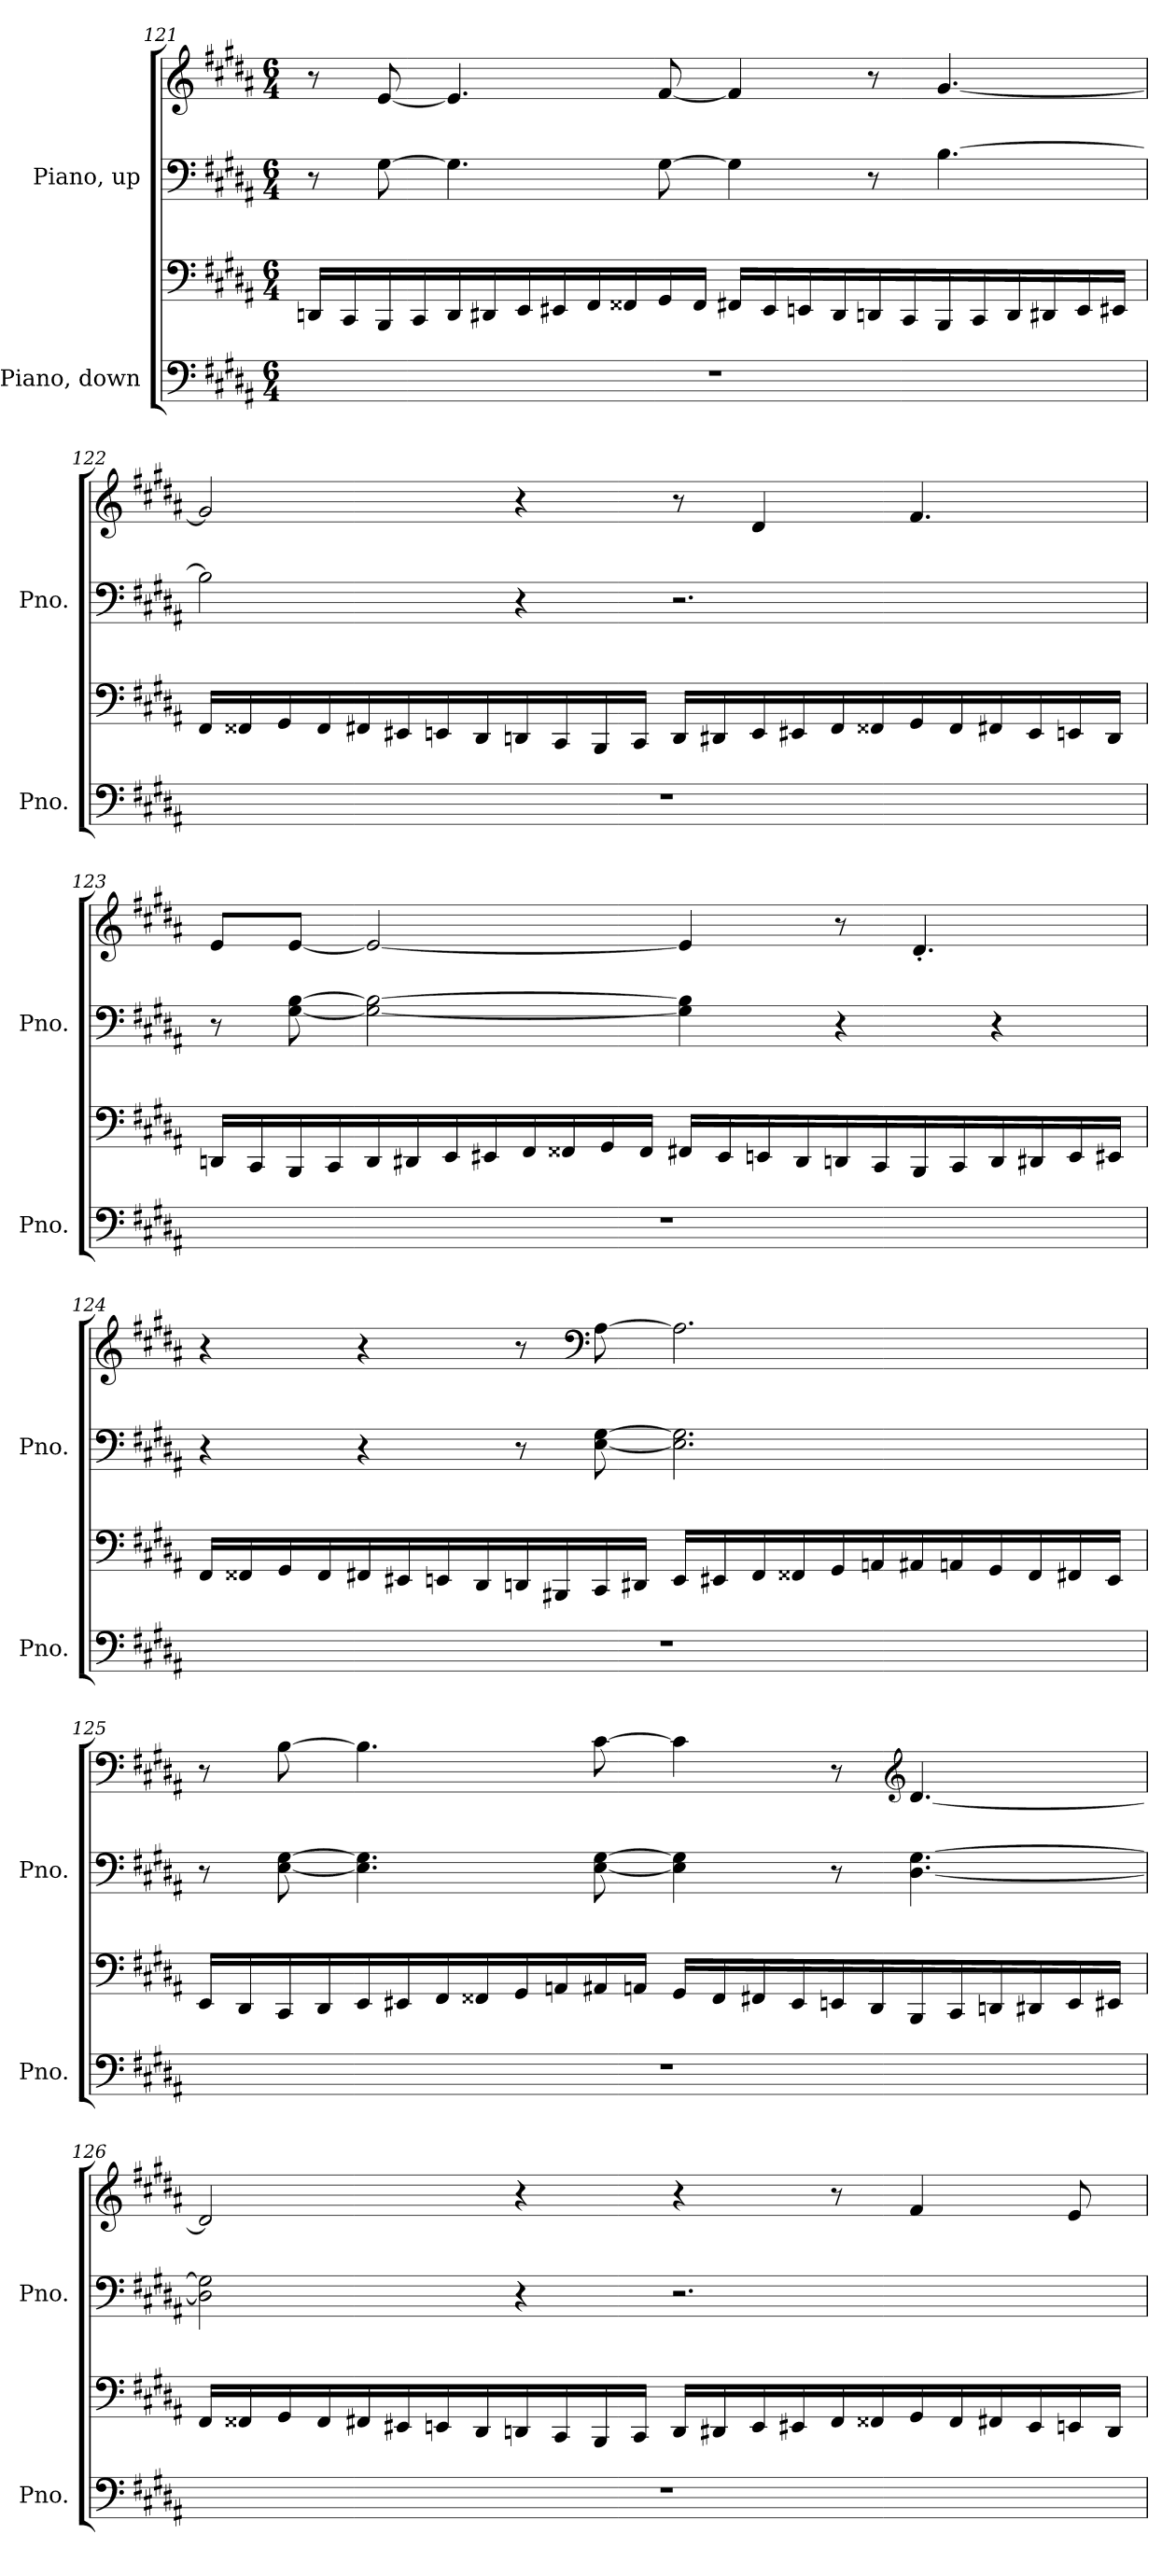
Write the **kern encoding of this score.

**kern	**kern	**kern	**kern
*part2	*part2	*part1	*part1
*staff4	*staff3	*staff2	*staff1
*I"Piano, down	*	*I"Piano, up	*
*I'Pno.	*	*I'Pno.	*
!!LO:LB:g=z
*clefF4	*clefF4	*clefF4	*clefG2
*k[f#c#g#d#a#]	*k[f#c#g#d#a#]	*k[f#c#g#d#a#]	*k[f#c#g#d#a#]
*M6/4	*M6/4	*M6/4	*M6/4
=121	=121	=121	=121
1.r	16DDn/LL	8r	8r
.	16CC#/	.	.
.	16BBB/	[8G#\	[8e/
.	16CC#/	.	.
.	16DD/	4.G#\]	4.e/]
.	16DD#X/	.	.
.	16EE/	.	.
.	16EE#X/	.	.
.	16FF#/	.	.
.	16FF##X/	.	.
.	16GG#/	[8G#\	[8f#/
.	16FF##/JJ	.	.
.	16FF#X/LL	4G#\]	4f#/]
.	16EE#/	.	.
.	16EEn/	.	.
.	16DD#/	.	.
.	16DDn/	8r	8r
.	16CC#/	.	.
.	16BBB/	[4.B\	[4.g#/
.	16CC#/	.	.
.	16DD/	.	.
.	16DD#X/	.	.
.	16EE/	.	.
.	16EE#X/JJ	.	.
!!LO:PB:g=z
=122	=122	=122	=122
1.r	16FF#/LL	2B\]	2g#/]
.	16FF##X/	.	.
.	16GG#/	.	.
.	16FF##/	.	.
.	16FF#X/	.	.
.	16EE#X/	.	.
.	16EEn/	.	.
.	16DD#/	.	.
.	16DDn/	4r	4r
.	16CC#/	.	.
.	16BBB/	.	.
.	16CC#/JJ	.	.
.	16DD/LL	2.r	8r
.	16DD#X/	.	.
.	16EE/	.	4d#/
.	16EE#X/	.	.
.	16FF#/	.	.
.	16FF##X/	.	.
.	16GG#/	.	4.f#/
.	16FF##/	.	.
.	16FF#X/	.	.
.	16EE#/	.	.
.	16EEn/	.	.
.	16DD#/JJ	.	.
!!LO:LB:g=z
=123	=123	=123	=123
1.r	16DDn/LL	8r	8e/L
.	16CC#/	.	.
.	16BBB/	[8G#\ [8B\	[8e/J
.	16CC#/	.	.
.	16DD/	2G#\_ 2B\_	2e/_
.	16DD#X/	.	.
.	16EE/	.	.
.	16EE#X/	.	.
.	16FF#/	.	.
.	16FF##X/	.	.
.	16GG#/	.	.
.	16FF##/JJ	.	.
.	16FF#X/LL	4G#\] 4B\]	4e/]
.	16EE#/	.	.
.	16EEn/	.	.
.	16DD#/	.	.
.	16DDn/	4r	8r
.	16CC#/	.	.
.	16BBB/	.	4.d#'/
.	16CC#/	.	.
.	16DD/	4r	.
.	16DD#X/	.	.
.	16EE/	.	.
.	16EE#X/JJ	.	.
!!LO:LB:g=z
=124	=124	=124	=124
1.r	16FF#/LL	4r	4r
.	16FF##X/	.	.
.	16GG#/	.	.
.	16FF##/	.	.
.	16FF#X/	4r	4r
.	16EE#X/	.	.
.	16EEn/	.	.
.	16DD#/	.	.
.	16DDn/	8r	8r
.	16BBB#X/	.	.
*	*	*	*clefF4
.	16CC#/	[8E\ [8G#\	[8A#\
.	16DD#X/JJ	.	.
.	16EE/LL	2.E\] 2.G#\]	2.A#\]
.	16EE#X/	.	.
.	16FF#/	.	.
.	16FF##X/	.	.
.	16GG#/	.	.
.	16AAn/	.	.
.	16AA#X/	.	.
.	16AAn/	.	.
.	16GG#/	.	.
.	16FF##/	.	.
.	16FF#X/	.	.
.	16EE#/JJ	.	.
!!LO:PB:g=z
=125	=125	=125	=125
1.r	16EE/LL	8r	8r
.	16DD#/	.	.
.	16CC#/	[8E\ [8G#\	[8B\
.	16DD#/	.	.
.	16EE/	4.E\] 4.G#\]	4.B\]
.	16EE#X/	.	.
.	16FF#/	.	.
.	16FF##X/	.	.
.	16GG#/	.	.
.	16AAn/	.	.
.	16AA#X/	[8E\ [8G#\	[8c#\
.	16AAn/JJ	.	.
.	16GG#/LL	4E\] 4G#\]	4c#\]
.	16FF##/	.	.
.	16FF#X/	.	.
.	16EE#/	.	.
.	16EEn/	8r	8r
.	16DD#/	.	.
*	*	*	*clefG2
.	16BBB/	[4.D#\ [4.G#\	[4.d#/
.	16CC#/	.	.
.	16DDn/	.	.
.	16DD#X/	.	.
.	16EE/	.	.
.	16EE#X/JJ	.	.
!!LO:LB:g=z
=126	=126	=126	=126
1.r	16FF#/LL	2D#\] 2G#\]	2d#/]
.	16FF##X/	.	.
.	16GG#/	.	.
.	16FF##/	.	.
.	16FF#X/	.	.
.	16EE#X/	.	.
.	16EEn/	.	.
.	16DD#/	.	.
.	16DDn/	4r	4r
.	16CC#/	.	.
.	16BBB/	.	.
.	16CC#/JJ	.	.
.	16DD/LL	2.r	4r
.	16DD#X/	.	.
.	16EE/	.	.
.	16EE#X/	.	.
.	16FF#/	.	8r
.	16FF##X/	.	.
.	16GG#/	.	4f#/
.	16FF##/	.	.
.	16FF#X/	.	.
.	16EE#/	.	.
.	16EEn/	.	8e/
.	16DD#/JJ	.	.
=	=	=	=
*-	*-	*-	*-
